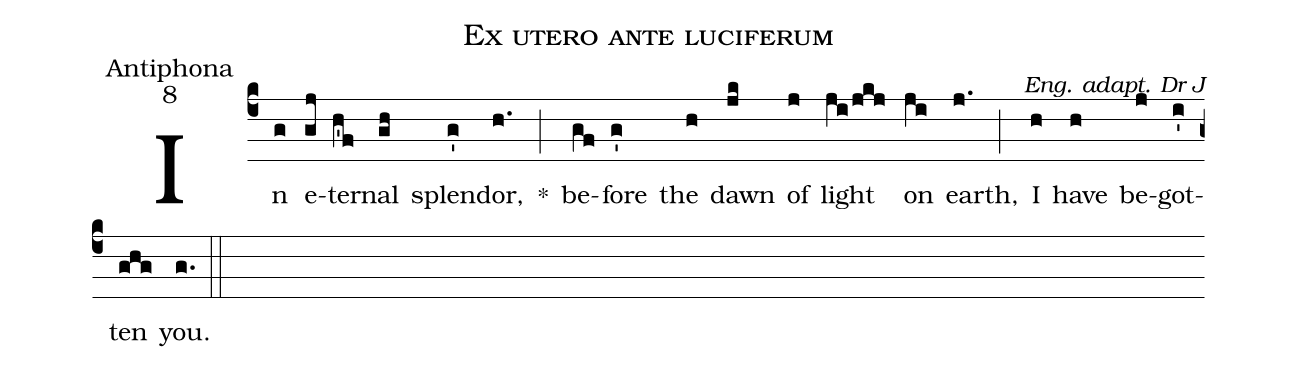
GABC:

name:Ex utero ante luciferum;
office-part:Antiphona;
mode:8;
commentary:Eng. adapt. Dr J;
%%
(c4)In(g) e(gj)ter(h'f)nal(gh) splen(g')dor,(h.) *(;)
be(gf)fore(g') the(h) dawn(jk) of(j) light(ji/jkj) on(ji) earth,(j.) (;)
I(h) have(h) be(j)got(i')ten(ghg) you.(g.) (::)
